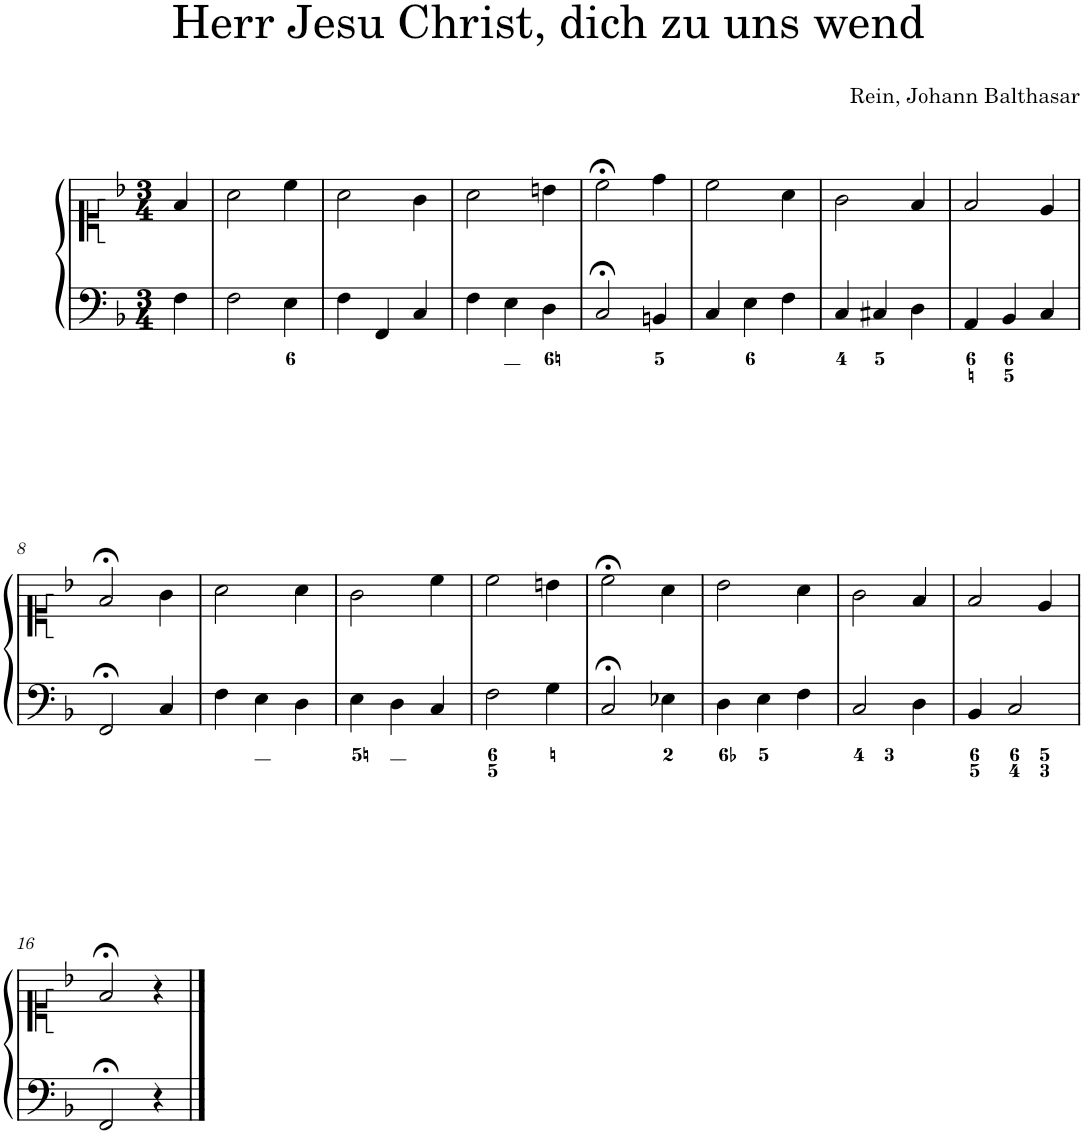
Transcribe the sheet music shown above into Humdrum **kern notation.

**kern	**kern
*part1	*part1
*staff2	*staff1
*I"Piano	*
*I'Pno.	*
*clefF4	*clefC1
*k[b-]	*k[b-]
*M3/4	*M3/4
=	=
4F\	4f/
=1	=1
2F\	2a\
4E\	4cc\
=2	=2
4F\	2a\
4FF/	.
4C/	4g\
=3	=3
4F\	2a\
4E\	.
4D\	4bn\
=4	=4
2C;</	2cc;<\
4BBn/	4dd\
=5	=5
4C/	2cc\
4E\	.
4F\	4a\
=6	=6
4C/	2g\
4C#X/	.
4D\	4f/
=7	=7
4AA/	2f/
4BB-/	.
4C/	4e/
!!LO:LB:g=z
=8	=8
2FF;</	2f;</
4C/	4g\
=9	=9
4F\	2a\
4E\	.
4D\	4a\
=10	=10
4E\	2g\
4D\	.
4C/	4cc\
=11	=11
2F\	2cc\
4G\	4bn\
=12	=12
2C;</	2cc;<\
4E-X\	4a\
=13	=13
4D\	2b-\
4E\	.
4F\	4a\
=14	=14
2C/	2g\
4D\	4f/
=15	=15
4BB-/	2f/
2C/	.
.	4e/
!!LO:LB:g=z
=16	=16
2FF;</	2f;</
4r	4r
==	==
*-	*-
